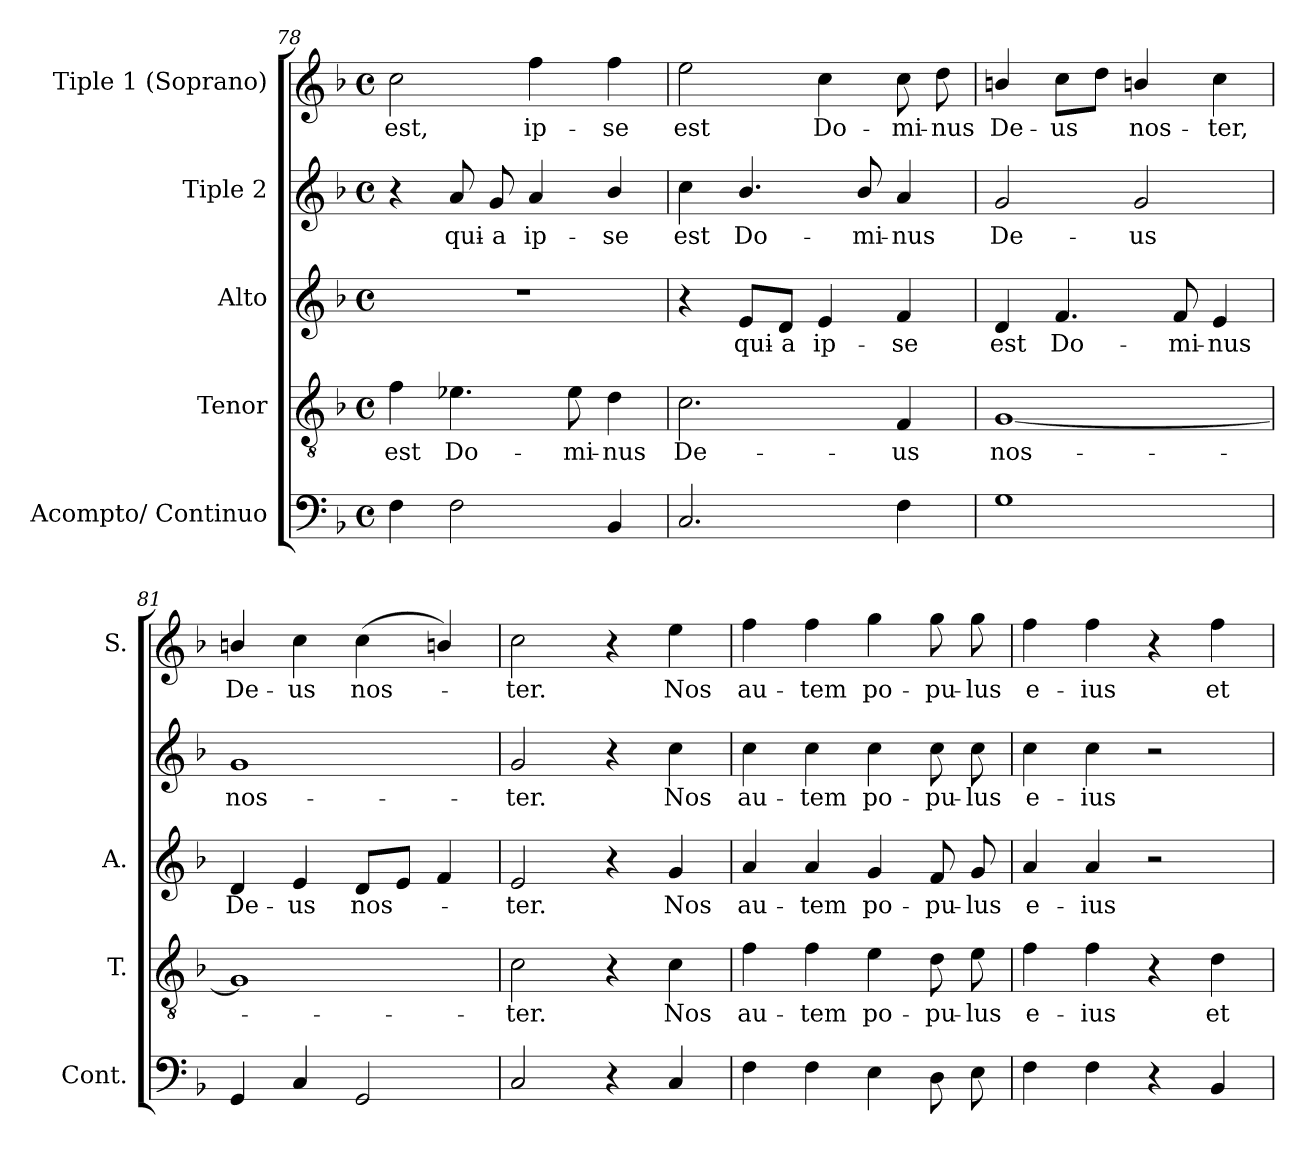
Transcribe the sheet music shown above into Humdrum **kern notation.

**kern	**kern	**text	**kern	**text	**kern	**text	**kern	**text
*part5	*part4	*part4	*part3	*part3	*part2	*part2	*part1	*part1
*staff5	*staff4	*staff4	*staff3	*staff3	*staff2	*staff2	*staff1	*staff1
*I"Acompto/ Continuo	*I"Tenor	*	*I"Alto	*	*I"Tiple 2	*	*I"Tiple 1 (Soprano)	*
*I'Cont.	*I'T.	*	*I'A.	*	*	*	*I'S.	*
*clefF4	*clefGv2	*	*clefG2	*	*clefG2	*	*clefG2	*
*	*ITrd7c12	*	*	*	*	*	*	*
*k[b-]	*k[b-]	*	*k[b-]	*	*k[b-]	*	*k[b-]	*
*F:	*F:	*	*F:	*	*F:	*	*F:	*
*M4/4	*M4/4	*	*M4/4	*	*M4/4	*	*M4/4	*
*met(c)	*met(c)	*	*met(c)	*	*met(c)	*	*met(c)	*
=78	=78	=78	=78	=78	=78	=78	=78	=78
!	!	!LO:LY:b:color=#000000	!	!	!	!	!	!
!	!	!	!	!	!	!	!	!LO:LY:b:color=#000000
4Fi\	4Fi\	est	1r	.	4r	.	2cci\	est,
!	!	!LO:LY:b:color=#000000	!	!	!	!	!	!
!	!	!	!	!	!	!LO:LY:b:color=#000000	!	!
2Fi\	4.E-Xi\	Do-	.	.	8ai/	qui-	.	.
!	!	!	!	!	!	!LO:LY:b:color=#000000	!	!
.	.	.	.	.	8gi/	-a	.	.
!	!	!	!	!	!	!LO:LY:b:color=#000000	!	!
!	!	!	!	!	!	!	!	!LO:LY:b:color=#000000
.	.	.	.	.	4ai/	ip-	4ffi\	ip-
!	!	!LO:LY:b:color=#000000	!	!	!	!	!	!
.	8E-i\	-mi-	.	.	.	.	.	.
!	!	!LO:LY:b:color=#000000	!	!	!	!	!	!
!	!	!	!	!	!	!LO:LY:b:color=#000000	!	!
!	!	!	!	!	!	!	!	!LO:LY:b:color=#000000
4BB-i/	4Di\	-nus	.	.	4b-i/	-se	4ffi\	-se
=79	=79	=79	=79	=79	=79	=79	=79	=79
!	!	!LO:LY:b:color=#000000	!	!	!	!	!	!
!	!	!	!	!	!	!LO:LY:b:color=#000000	!	!
!	!	!	!	!	!	!	!	!LO:LY:b:color=#000000
2.Ci/	2.Ci\	De-	4r	.	4cci\	est	2eei\	est
!	!	!	!	!LO:LY:b:color=#000000	!	!	!	!
!	!	!	!	!	!	!LO:LY:b:color=#000000	!	!
.	.	.	8ei/L	qui-	4.b-i/	Do-	.	.
!	!	!	!	!LO:LY:b:color=#000000	!	!	!	!
.	.	.	8di/J	-a	.	.	.	.
!	!	!	!	!LO:LY:b:color=#000000	!	!	!	!
!	!	!	!	!	!	!	!	!LO:LY:b:color=#000000
.	.	.	4ei/	ip-	.	.	4cci\	Do-
!	!	!	!	!	!	!LO:LY:b:color=#000000	!	!
.	.	.	.	.	8b-i/	-mi-	.	.
!	!	!LO:LY:b:color=#000000	!	!	!	!	!	!
!	!	!	!	!LO:LY:b:color=#000000	!	!	!	!
!	!	!	!	!	!	!LO:LY:b:color=#000000	!	!
!	!	!	!	!	!	!	!	!LO:LY:b:color=#000000
4Fi\	4FFi/	-us	4fi/	-se	4ai/	-nus	8cci\	-mi-
!	!	!	!	!	!	!	!	!LO:LY:b:color=#000000
.	.	.	.	.	.	.	8ddi\	-nus
=80	=80	=80	=80	=80	=80	=80	=80	=80
!	!	!LO:LY:b:color=#000000	!	!	!	!	!	!
!	!	!	!	!LO:LY:b:color=#000000	!	!	!	!
!	!	!	!	!	!	!LO:LY:b:color=#000000	!	!
!	!	!	!	!	!	!	!	!LO:LY:b:color=#000000
1Gi	[1GGi	nos-	4di/	est	2gi/	De-	4bni/	De-
!	!	!	!	!LO:LY:b:color=#000000	!	!	!	!
!	!	!	!	!	!	!	!	!LO:LY:b:color=#000000
.	.	.	4.fi/	Do-	.	.	8cci\L	-us
.	.	.	.	.	.	.	8ddi\J	.
!	!	!	!	!	!	!LO:LY:b:color=#000000	!	!
!	!	!	!	!	!	!	!	!LO:LY:b:color=#000000
.	.	.	.	.	2gi/	-us	4bni/	nos-
!	!	!	!	!LO:LY:b:color=#000000	!	!	!	!
.	.	.	8fi/	-mi-	.	.	.	.
!	!	!	!	!LO:LY:b:color=#000000	!	!	!	!
!	!	!	!	!	!	!	!	!LO:LY:b:color=#000000
.	.	.	4ei/	-nus	.	.	4cci\	-ter,
=81	=81	=81	=81	=81	=81	=81	=81	=81
!	!	!	!	!LO:LY:b:color=#000000	!	!	!	!
!	!	!	!	!	!	!LO:LY:b:color=#000000	!	!
!	!	!	!	!	!	!	!	!LO:LY:b:color=#000000
4GGi/	1GGi]	.	4di/	De-	1gi	nos-	4bni/	De-
!	!	!	!	!LO:LY:b:color=#000000	!	!	!	!
!	!	!	!	!	!	!	!	!LO:LY:b:color=#000000
4Ci/	.	.	4ei/	-us	.	.	4cci\	-us
!	!	!	!	!LO:LY:b:color=#000000	!	!	!	!
!	!	!	!	!	!	!	!	!LO:LY:b:color=#000000
2GGi/	.	.	8di/L	nos-	.	.	(4cci\	nos-
.	.	.	8ei/J	.	.	.	.	.
.	.	.	4fi/	.	.	.	4bni/)	.
=82	=82	=82	=82	=82	=82	=82	=82	=82
!	!	!LO:LY:b:color=#000000	!	!	!	!	!	!
!	!	!	!	!LO:LY:b:color=#000000	!	!	!	!
!	!	!	!	!	!	!LO:LY:b:color=#000000	!	!
!	!	!	!	!	!	!	!	!LO:LY:b:color=#000000
2Ci/	2Ci\	-ter.	2ei/	-ter.	2gi/	-ter.	2cci\	-ter.
4r	4r	.	4r	.	4r	.	4r	.
!	!	!LO:LY:b:color=#000000	!	!	!	!	!	!
!	!	!	!	!LO:LY:b:color=#000000	!	!	!	!
!	!	!	!	!	!	!LO:LY:b:color=#000000	!	!
!	!	!	!	!	!	!	!	!LO:LY:b:color=#000000
4Ci/	4Ci\	Nos	4gi/	Nos	4cci\	Nos	4eei\	Nos
!!LO:LB:g=z
=83	=83	=83	=83	=83	=83	=83	=83	=83
!	!	!LO:LY:b:color=#000000	!	!	!	!	!	!
!	!	!	!	!LO:LY:b:color=#000000	!	!	!	!
!	!	!	!	!	!	!LO:LY:b:color=#000000	!	!
!	!	!	!	!	!	!	!	!LO:LY:b:color=#000000
4Fi\	4Fi\	au-	4ai/	au-	4cci\	au-	4ffi\	au-
!	!	!LO:LY:b:color=#000000	!	!	!	!	!	!
!	!	!	!	!LO:LY:b:color=#000000	!	!	!	!
!	!	!	!	!	!	!LO:LY:b:color=#000000	!	!
!	!	!	!	!	!	!	!	!LO:LY:b:color=#000000
4Fi\	4Fi\	-tem	4ai/	-tem	4cci\	-tem	4ffi\	-tem
!	!	!LO:LY:b:color=#000000	!	!	!	!	!	!
!	!	!	!	!LO:LY:b:color=#000000	!	!	!	!
!	!	!	!	!	!	!LO:LY:b:color=#000000	!	!
!	!	!	!	!	!	!	!	!LO:LY:b:color=#000000
4Ei\	4Ei\	po-	4gi/	po-	4cci\	po-	4ggi\	po-
!	!	!LO:LY:b:color=#000000	!	!	!	!	!	!
!	!	!	!	!LO:LY:b:color=#000000	!	!	!	!
!	!	!	!	!	!	!LO:LY:b:color=#000000	!	!
!	!	!	!	!	!	!	!	!LO:LY:b:color=#000000
8Di\	8Di\	-pu-	8fi/	-pu-	8cci\	-pu-	8ggi\	-pu-
!	!	!LO:LY:b:color=#000000	!	!	!	!	!	!
!	!	!	!	!LO:LY:b:color=#000000	!	!	!	!
!	!	!	!	!	!	!LO:LY:b:color=#000000	!	!
!	!	!	!	!	!	!	!	!LO:LY:b:color=#000000
8Ei\	8Ei\	-lus	8gi/	-lus	8cci\	-lus	8ggi\	-lus
=84	=84	=84	=84	=84	=84	=84	=84	=84
!	!	!LO:LY:b:color=#000000	!	!	!	!	!	!
!	!	!	!	!LO:LY:b:color=#000000	!	!	!	!
!	!	!	!	!	!	!LO:LY:b:color=#000000	!	!
!	!	!	!	!	!	!	!	!LO:LY:b:color=#000000
4Fi\	4Fi\	e-	4ai/	e-	4cci\	e-	4ffi\	e-
!	!	!LO:LY:b:color=#000000	!	!	!	!	!	!
!	!	!	!	!LO:LY:b:color=#000000	!	!	!	!
!	!	!	!	!	!	!LO:LY:b:color=#000000	!	!
!	!	!	!	!	!	!	!	!LO:LY:b:color=#000000
4Fi\	4Fi\	-ius	4ai/	-ius	4cci\	-ius	4ffi\	-ius
4r	4r	.	2r	.	2r	.	4r	.
!	!	!LO:LY:b:color=#000000	!	!	!	!	!	!
!	!	!	!	!	!	!	!	!LO:LY:b:color=#000000
4BB-i/	4Di\	et	.	.	.	.	4ffi\	et
=	=	=	=	=	=	=	=	=
*-	*-	*-	*-	*-	*-	*-	*-	*-
